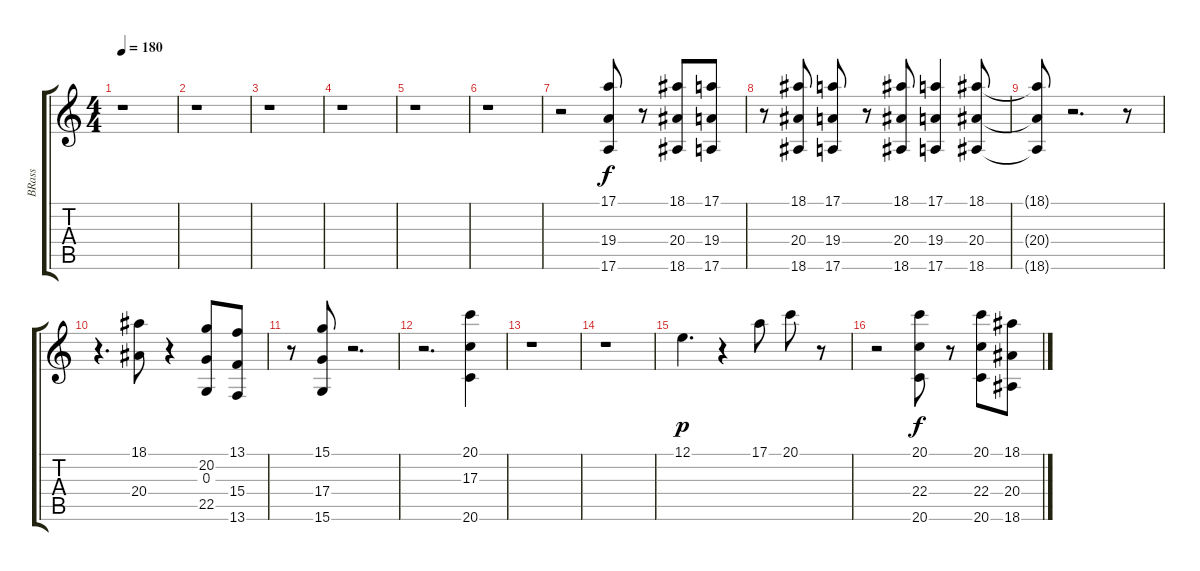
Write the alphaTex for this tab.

\track ("BRass" "BRass") {instrument brasssection}
\staff {score tabs}
\tuning (E4 B3 G3 D3 A2 E2) {hide}
\ts (4 4)
\tempo 180
\clef g2
\ks c
r.1{dy f} |
r.1 |
r.1 |
r.1 |
r.1 |
r.1 |
r.2 (17.1 19.4 17.6).8 r.8 (18.1 20.4 18.6).8 (17.1 19.4 17.6).8 |
r.8 (18.1 20.4 18.6).8 (17.1 19.4 17.6).8 r.8 (18.1 20.4 18.6).8 (17.1 19.4 17.6).4 (18.1 20.4 18.6).8 |
(18.1{t} 20.4{t} 18.6{t}).8 r.2{d} r.8 |
r.4{d} (18.1 20.4).8 r.4 (20.2 0.3 22.5).8 (13.1 15.4 13.6).8 |
r.8 (15.1 17.4 15.6).8 r.2{d} |
r.2{d} (20.1 17.3 20.6).4 |
r.1 |
r.1 |
12.1.4{d dy p} r.4 17.1.8{volume 8} 20.1.8{volume 9} r.8 |
r.2 (20.1 22.4 20.6).8{dy f volume 8} r.8 (20.1 22.4 20.6).8 (18.1 20.4 18.6).8
